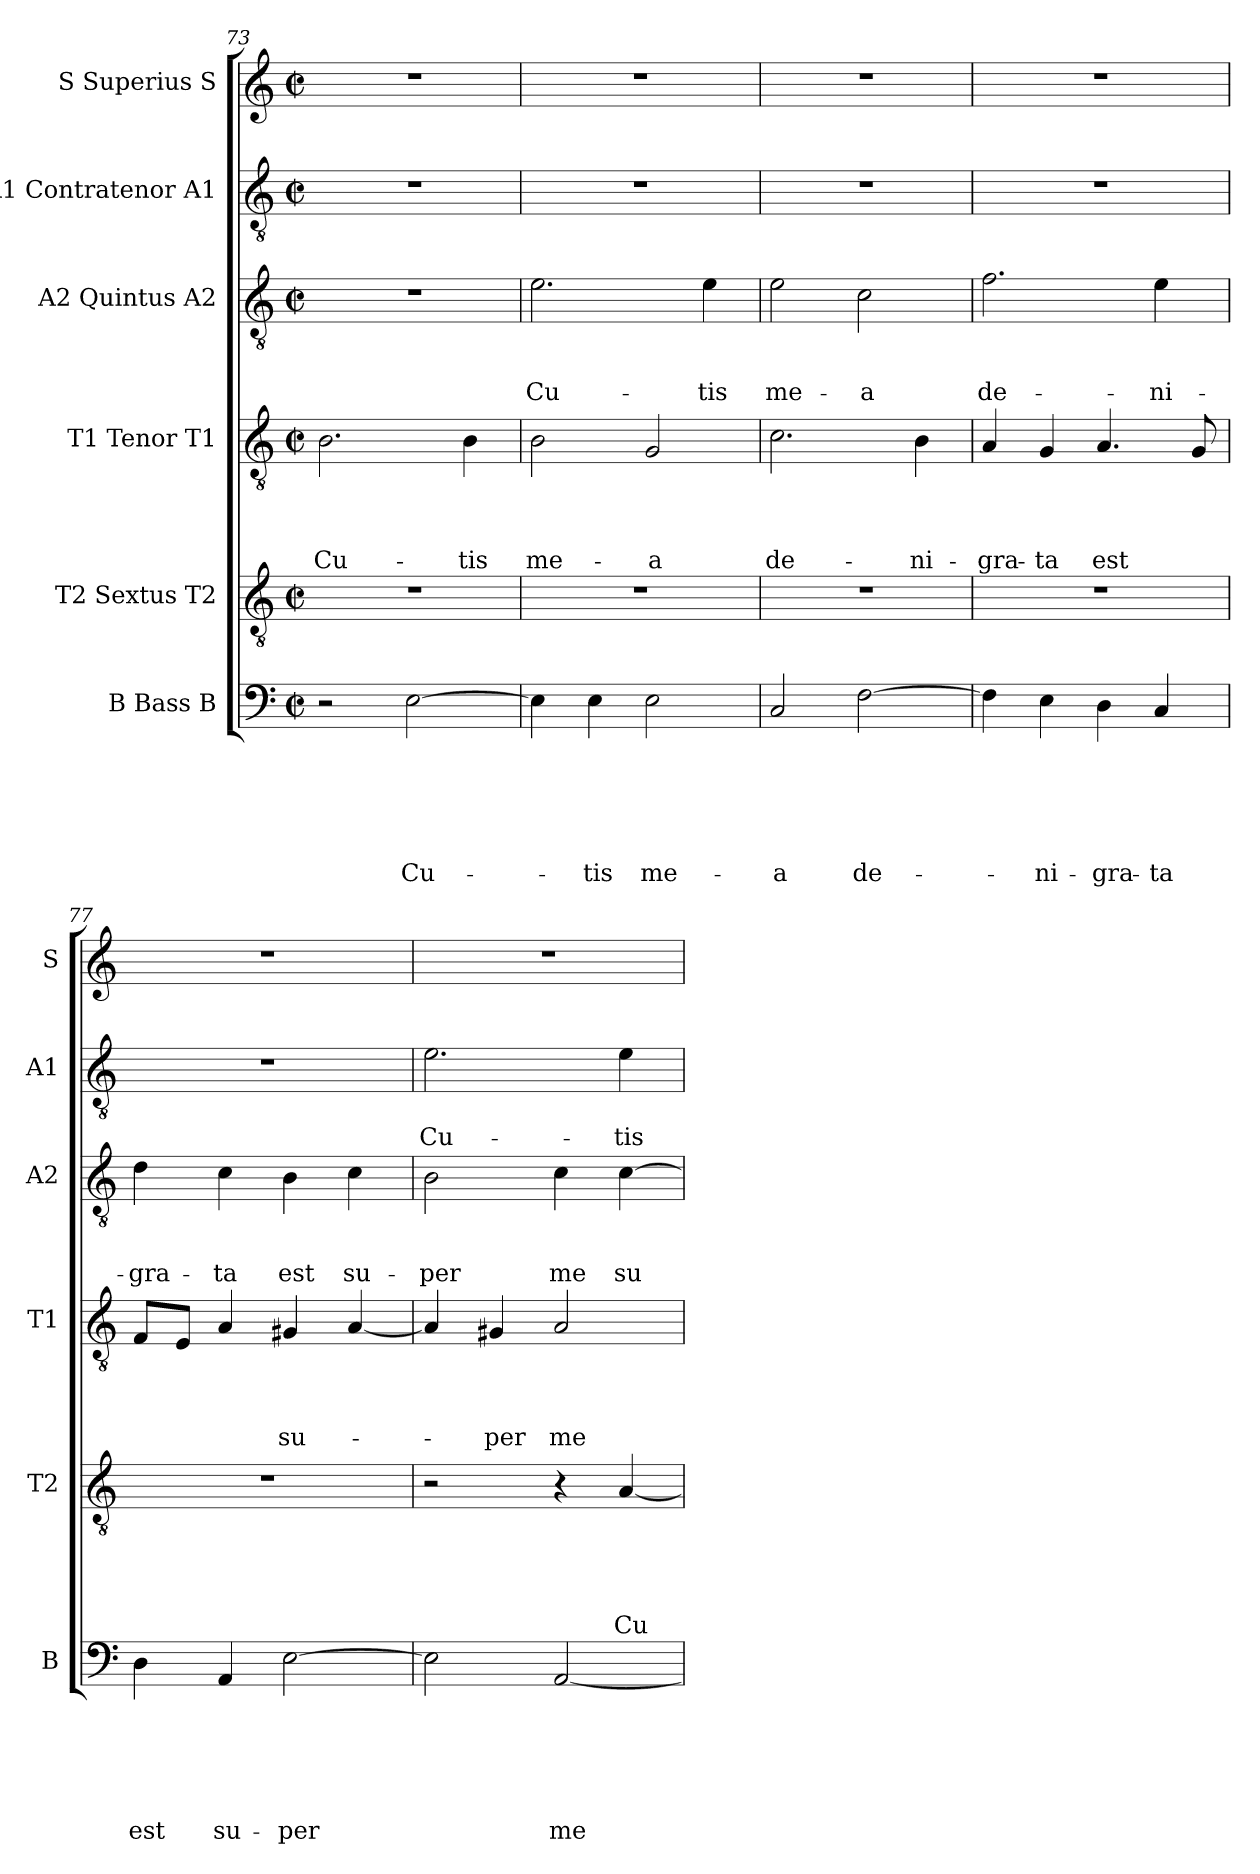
**kern	**text	**text	**text	**text	**text	**text	**kern	**text	**text	**text	**text	**text	**kern	**text	**text	**text	**text	**kern	**text	**text	**text	**kern	**text	**text	**kern
*part6	*part6	*part6	*part6	*part6	*part6	*part6	*part5	*part5	*part5	*part5	*part5	*part5	*part4	*part4	*part4	*part4	*part4	*part3	*part3	*part3	*part3	*part2	*part2	*part2	*part1
*staff6	*staff6	*staff6	*staff6	*staff6	*staff6	*staff6	*staff5	*staff5	*staff5	*staff5	*staff5	*staff5	*staff4	*staff4	*staff4	*staff4	*staff4	*staff3	*staff3	*staff3	*staff3	*staff2	*staff2	*staff2	*staff1
*I"B Bass B	*	*	*	*	*	*	*I"T2 Sextus T2	*	*	*	*	*	*I"T1 Tenor T1	*	*	*	*	*I"A2 Quintus A2	*	*	*	*I"A1 Contratenor A1	*	*	*I"S Superius S
*I'B	*	*	*	*	*	*	*I'T2	*	*	*	*	*	*I'T1	*	*	*	*	*I'A2	*	*	*	*I'A1	*	*	*I'S
*clefF4	*	*	*	*	*	*	*clefGv2	*	*	*	*	*	*clefGv2	*	*	*	*	*clefGv2	*	*	*	*clefGv2	*	*	*clefG2
*k[]	*	*	*	*	*	*	*k[]	*	*	*	*	*	*k[]	*	*	*	*	*k[]	*	*	*	*k[]	*	*	*k[]
*C:	*	*	*	*	*	*	*C:	*	*	*	*	*	*C:	*	*	*	*	*C:	*	*	*	*C:	*	*	*C:
*M2/2	*	*	*	*	*	*	*M2/2	*	*	*	*	*	*M2/2	*	*	*	*	*M2/2	*	*	*	*M2/2	*	*	*M2/2
*met(c|)	*	*	*	*	*	*	*met(c|)	*	*	*	*	*	*met(c|)	*	*	*	*	*met(c|)	*	*	*	*met(c|)	*	*	*met(c|)
=73	=73	=73	=73	=73	=73	=73	=73	=73	=73	=73	=73	=73	=73	=73	=73	=73	=73	=73	=73	=73	=73	=73	=73	=73	=73
!	!	!	!	!	!	!	!	!	!	!	!	!	!	!	!	!	!LO:LY:b	!	!	!	!	!	!	!	!
2r	.	.	.	.	.	.	1r	.	.	.	.	.	2.B\	.	.	.	Cu-	1r	.	.	.	1r	.	.	1r
!	!	!	!	!	!	!LO:LY:b	!	!	!	!	!	!	!	!	!	!	!	!	!	!	!	!	!	!	!
[>2E\	.	.	.	.	.	Cu-	.	.	.	.	.	.	.	.	.	.	.	.	.	.	.	.	.	.	.
!	!	!	!	!	!	!	!	!	!	!	!	!	!	!	!	!	!LO:LY:b	!	!	!	!	!	!	!	!
.	.	.	.	.	.	.	.	.	.	.	.	.	4B\	.	.	.	-tis	.	.	.	.	.	.	.	.
=74	=74	=74	=74	=74	=74	=74	=74	=74	=74	=74	=74	=74	=74	=74	=74	=74	=74	=74	=74	=74	=74	=74	=74	=74	=74
!	!	!	!	!	!	!	!	!	!	!	!	!	!	!	!	!	!LO:LY:b	!	!	!	!LO:LY:b	!	!	!	!
4E\]	.	.	.	.	.	.	1r	.	.	.	.	.	2B\	.	.	.	me-	2.e\	.	.	Cu-	1r	.	.	1r
!	!	!	!	!	!	!LO:LY:b	!	!	!	!	!	!	!	!	!	!	!	!	!	!	!	!	!	!	!
4E\	.	.	.	.	.	-tis	.	.	.	.	.	.	.	.	.	.	.	.	.	.	.	.	.	.	.
!	!	!	!	!	!	!LO:LY:b	!	!	!	!	!	!	!	!	!	!	!LO:LY:b	!	!	!	!	!	!	!	!
2E\	.	.	.	.	.	me-	.	.	.	.	.	.	2G/	.	.	.	-a	.	.	.	.	.	.	.	.
!	!	!	!	!	!	!	!	!	!	!	!	!	!	!	!	!	!	!	!	!	!LO:LY:b	!	!	!	!
.	.	.	.	.	.	.	.	.	.	.	.	.	.	.	.	.	.	4e\	.	.	-tis	.	.	.	.
=75	=75	=75	=75	=75	=75	=75	=75	=75	=75	=75	=75	=75	=75	=75	=75	=75	=75	=75	=75	=75	=75	=75	=75	=75	=75
!	!	!	!	!	!	!LO:LY:b	!	!	!	!	!	!	!	!	!	!	!LO:LY:b	!	!	!	!LO:LY:b	!	!	!	!
2C/	.	.	.	.	.	-a	1r	.	.	.	.	.	2.c\	.	.	.	de-	2e\	.	.	me-	1r	.	.	1r
!	!	!	!	!	!	!LO:LY:b	!	!	!	!	!	!	!	!	!	!	!	!	!	!	!LO:LY:b	!	!	!	!
[>2F\	.	.	.	.	.	de-	.	.	.	.	.	.	.	.	.	.	.	2c\	.	.	-a	.	.	.	.
!	!	!	!	!	!	!	!	!	!	!	!	!	!	!	!	!	!LO:LY:b	!	!	!	!	!	!	!	!
.	.	.	.	.	.	.	.	.	.	.	.	.	4B\	.	.	.	-ni-	.	.	.	.	.	.	.	.
=76	=76	=76	=76	=76	=76	=76	=76	=76	=76	=76	=76	=76	=76	=76	=76	=76	=76	=76	=76	=76	=76	=76	=76	=76	=76
!	!	!	!	!	!	!	!	!	!	!	!	!	!	!	!	!	!LO:LY:b	!	!	!	!LO:LY:b	!	!	!	!
4F\]	.	.	.	.	.	.	1r	.	.	.	.	.	4A/	.	.	.	-gra-	2.f\	.	.	de-	1r	.	.	1r
!	!	!	!	!	!	!LO:LY:b	!	!	!	!	!	!	!	!	!	!	!LO:LY:b:rj	!	!	!	!	!	!	!	!
4E\	.	.	.	.	.	-ni-	.	.	.	.	.	.	4G/	.	.	.	-ta	.	.	.	.	.	.	.	.
!	!	!	!	!	!	!LO:LY:b	!	!	!	!	!	!	!	!	!	!	!LO:LY:b	!	!	!	!	!	!	!	!
4D\	.	.	.	.	.	-gra-	.	.	.	.	.	.	4.A/	.	.	.	est	.	.	.	.	.	.	.	.
!	!	!	!	!	!	!LO:LY:b	!	!	!	!	!	!	!	!	!	!	!	!	!	!	!LO:LY:b	!	!	!	!
4C/	.	.	.	.	.	-ta	.	.	.	.	.	.	.	.	.	.	.	4e\	.	.	-ni-	.	.	.	.
.	.	.	.	.	.	.	.	.	.	.	.	.	8G/	.	.	.	.	.	.	.	.	.	.	.	.
=77	=77	=77	=77	=77	=77	=77	=77	=77	=77	=77	=77	=77	=77	=77	=77	=77	=77	=77	=77	=77	=77	=77	=77	=77	=77
!	!	!	!	!	!	!LO:LY:b	!	!	!	!	!	!	!	!	!	!	!	!	!	!	!LO:LY:b	!	!	!	!
4D\	.	.	.	.	.	est	1r	.	.	.	.	.	8F/L	.	.	.	.	4d\	.	.	-gra-	1r	.	.	1r
.	.	.	.	.	.	.	.	.	.	.	.	.	8E/J	.	.	.	.	.	.	.	.	.	.	.	.
!	!	!	!	!	!	!LO:LY:b	!	!	!	!	!	!	!	!	!	!	!	!	!	!	!LO:LY:b	!	!	!	!
4AA/	.	.	.	.	.	su-	.	.	.	.	.	.	4A/	.	.	.	.	4c\	.	.	-ta	.	.	.	.
!	!	!	!	!	!	!LO:LY:b	!	!	!	!	!	!	!	!	!	!	!LO:LY:b	!	!	!	!LO:LY:b	!	!	!	!
[>2E\	.	.	.	.	.	-per	.	.	.	.	.	.	4G#X/	.	.	.	su-	4B\	.	.	est	.	.	.	.
!	!	!	!	!	!	!	!	!	!	!	!	!	!	!	!	!	!	!	!	!	!LO:LY:b	!	!	!	!
.	.	.	.	.	.	.	.	.	.	.	.	.	[<4A/	.	.	.	.	4c\	.	.	su-	.	.	.	.
=78	=78	=78	=78	=78	=78	=78	=78	=78	=78	=78	=78	=78	=78	=78	=78	=78	=78	=78	=78	=78	=78	=78	=78	=78	=78
!	!	!	!	!	!	!	!	!	!	!	!	!	!	!	!	!	!	!	!	!	!LO:LY:b	!	!	!LO:LY:b	!
2E\]	.	.	.	.	.	.	2r	.	.	.	.	.	4A/]	.	.	.	.	2B\	.	.	-per	2.e\	.	Cu-	1r
!	!	!	!	!	!	!	!	!	!	!	!	!	!	!	!	!	!LO:LY:b	!	!	!	!	!	!	!	!
.	.	.	.	.	.	.	.	.	.	.	.	.	4G#X/	.	.	.	-per	.	.	.	.	.	.	.	.
!	!	!	!	!	!	!LO:LY:b	!	!	!	!	!	!	!	!	!	!	!LO:LY:b	!	!	!	!LO:LY:b	!	!	!	!
[>2AA/	.	.	.	.	.	me	4r	.	.	.	.	.	2A/	.	.	.	me	4c\	.	.	me	.	.	.	.
!	!	!	!	!	!	!	!	!	!	!	!	!LO:LY:b	!	!	!	!	!	!	!	!	!LO:LY:b	!	!	!LO:LY:b	!
.	.	.	.	.	.	.	[>4A/	.	.	.	.	Cu-	.	.	.	.	.	[>4c\	.	.	su-	4e\	.	-tis	.
=	=	=	=	=	=	=	=	=	=	=	=	=	=	=	=	=	=	=	=	=	=	=	=	=	=
*-	*-	*-	*-	*-	*-	*-	*-	*-	*-	*-	*-	*-	*-	*-	*-	*-	*-	*-	*-	*-	*-	*-	*-	*-	*-
